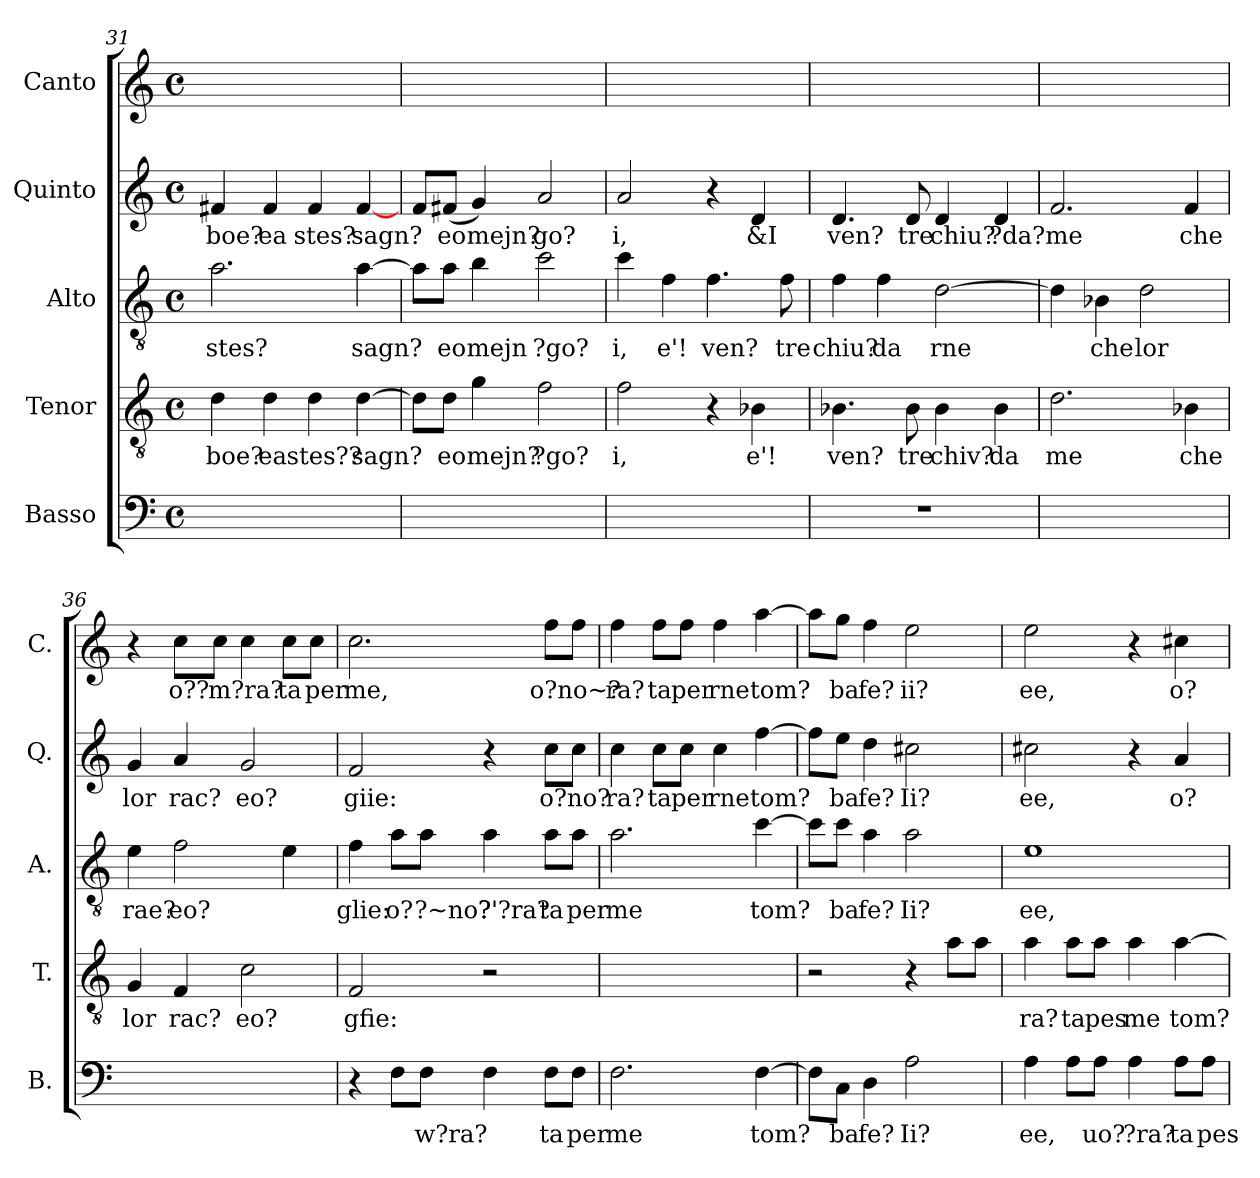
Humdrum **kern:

**kern	**text	**kern	**text	**kern	**text	**kern	**text	**kern	**text
*part5	*part5	*part4	*part4	*part3	*part3	*part2	*part2	*part1	*part1
*staff5	*staff5	*staff4	*staff4	*staff3	*staff3	*staff2	*staff2	*staff1	*staff1
*I"Basso	*	*I"Tenor	*	*I"Alto	*	*I"Quinto	*	*I"Canto	*
*I'B.	*	*I'T.	*	*I'A.	*	*I'Q.	*	*I'C.	*
*clefF4	*	*clefGv2	*	*clefGv2	*	*clefG2	*	*clefG2	*
*k[]	*	*k[]	*	*k[]	*	*k[]	*	*k[]	*
*C:	*	*C:	*	*C:	*	*C:	*	*C:	*
*M4/4	*	*M4/4	*	*M4/4	*	*M4/4	*	*M4/4	*
*met(c)	*	*met(c)	*	*met(c)	*	*met(c)	*	*met(c)	*
=31	=31	=31	=31	=31	=31	=31	=31	=31	=31
!	!	!	!LO:LY:b	!	!LO:LY:b	!	!LO:LY:b	!	!
1ryy	.	4d\	boe?	2.a\	stes?	4f#X/	boe?	1ryy	.
!	!	!	!LO:LY:b	!	!	!	!LO:LY:b	!	!
.	.	4d\	ea	.	.	4f#/	ea	.	.
!	!	!	!LO:LY:b	!	!	!	!LO:LY:b	!	!
.	.	4d\	stes??	.	.	4f#/	stes?	.	.
!	!	!	!LO:LY:b	!	!LO:LY:b	!	!LO:LY:b	!	!
.	.	[4d\	sagn?	[4a\	sagn?	[4f#/	sagn?	.	.
=32	=32	=32	=32	=32	=32	=32	=32	=32	=32
1ryy	.	8d\L]	.	8a\L]	.	8f/L	.	1ryy	.
!	!	!	!LO:LY:b	!	!LO:LY:b	!	!LO:LY:b	!	!
.	.	8d\J	eo	8a\J	eo	(<8f#X/J	eo	.	.
!	!	!	!LO:LY:b	!	!LO:LY:b	!	!LO:LY:b	!	!
.	.	4g\	mejn?	4b\	mejn	4g/)	mejn?	.	.
!	!	!	!LO:LY:b	!	!LO:LY:b	!	!LO:LY:b	!	!
.	.	2f\	?go?	2cc\	?go?	2a/	go?	.	.
!!LO:PB:g=z
=33	=33	=33	=33	=33	=33	=33	=33	=33	=33
!	!	!	!LO:LY:b	!	!LO:LY:b	!	!LO:LY:b	!	!
1ryy	.	2f\	i,	4cc\	i,	2a/	i,	1ryy	.
!	!	!	!	!	!LO:LY:b	!	!	!	!
.	.	.	.	4f\	e'!	.	.	.	.
!	!	!	!	!	!LO:LY:b	!	!	!	!
.	.	4r	.	4.f\	ven?	4r	.	.	.
!	!	!	!LO:LY:b	!	!	!	!LO:LY:b	!	!
.	.	4B-X\	e'!	.	.	4d/	&I	.	.
!	!	!	!	!	!LO:LY:b	!	!	!	!
.	.	.	.	8f\	tre	.	.	.	.
=34	=34	=34	=34	=34	=34	=34	=34	=34	=34
!	!	!	!LO:LY:b	!	!LO:LY:b	!	!LO:LY:b	!	!
1r	.	4.B-X\	ven?	4f\	chiu?	4.d/	ven?	1ryy	.
!	!	!	!	!	!LO:LY:b	!	!	!	!
.	.	.	.	4f\	da	.	.	.	.
!	!	!	!LO:LY:b	!	!	!	!LO:LY:b	!	!
.	.	8B-\	tre	.	.	8d/	tre	.	.
!	!	!	!LO:LY:b	!	!LO:LY:b	!	!LO:LY:b	!	!
.	.	4B-\	chiv?	[2d\	rne	4d/	chiu?	.	.
!	!	!	!LO:LY:b	!	!	!	!LO:LY:b	!	!
.	.	4B-\	da	.	.	4d/	?da?	.	.
=35	=35	=35	=35	=35	=35	=35	=35	=35	=35
!	!	!	!LO:LY:b	!	!	!	!LO:LY:b	!	!
1ryy	.	2.d\	me	4d\]	.	2.f/	me	1ryy	.
!	!	!	!	!	!LO:LY:b	!	!	!	!
.	.	.	.	4B-X\	che	.	.	.	.
!	!	!	!	!	!LO:LY:b	!	!	!	!
.	.	.	.	2d\	lor	.	.	.	.
!	!	!	!LO:LY:b	!	!	!	!LO:LY:b	!	!
.	.	4B-X\	che	.	.	4f/	che	.	.
=36	=36	=36	=36	=36	=36	=36	=36	=36	=36
!	!	!	!LO:LY:b	!	!LO:LY:b	!	!LO:LY:b	!	!
1ryy	.	4G/	lor	4e\	rae?	4g/	lor	4r	.
!	!	!	!LO:LY:b	!	!LO:LY:b	!	!LO:LY:b	!	!LO:LY:b
.	.	4F/	rac?	2f\	eo?	4a/	rac?	8cc\L	o??
!	!	!	!	!	!	!	!	!	!LO:LY:b
.	.	.	.	.	.	.	.	8cc\J	m?ra?
!	!	!	!LO:LY:b	!	!	!	!LO:LY:b	!	!
.	.	2c\	eo?	.	.	2g/	eo?	4cc\	.
!	!	!	!	!	!	!	!	!	!LO:LY:b
.	.	.	.	4e\	.	.	.	8cc\L	ta
!	!	!	!	!	!	!	!	!	!LO:LY:b
.	.	.	.	.	.	.	.	8cc\J	per
=37	=37	=37	=37	=37	=37	=37	=37	=37	=37
!	!	!	!LO:LY:b	!	!LO:LY:b	!	!LO:LY:b	!	!LO:LY:b
4r	.	2F/	gfie:	4f\	glie:	2f/	giie:	2.cc\	me,
!	!	!	!	!	!LO:LY:b	!	!	!	!
8F\L	.	.	.	8a\L	o?	.	.	.	.
!	!LO:LY:b	!	!	!	!LO:LY:b	!	!	!	!
8F\J	w?ra?	.	.	8a\J	?~no?	.	.	.	.
!	!	!	!	!	!LO:LY:b	!	!	!	!
4F\	.	2r	.	4a\	?'?ra?	4r	.	.	.
!	!LO:LY:b	!	!	!	!LO:LY:b	!	!LO:LY:b	!	!LO:LY:b
8F\L	ta	.	.	8a\L	ta	8cc\L	o?no?	8ff\L	o?no~?
!	!LO:LY:b	!	!	!	!LO:LY:b	!	!	!	!
8F\J	per	.	.	8a\J	per	8cc\J	.	8ff\J	.
!!LO:LB:g=z
=38	=38	=38	=38	=38	=38	=38	=38	=38	=38
!	!LO:LY:b	!	!	!	!LO:LY:b	!	!LO:LY:b	!	!LO:LY:b
2.F\	me	1ryy	.	2.a\	me	4cc\	ra?	4ff\	ra?
!	!	!	!	!	!	!	!LO:LY:b	!	!LO:LY:b
.	.	.	.	.	.	8cc\L	ta	8ff\L	ta
!	!	!	!	!	!	!	!LO:LY:b	!	!LO:LY:b
.	.	.	.	.	.	8cc\J	per	8ff\J	per
!	!	!	!	!	!	!	!LO:LY:b	!	!LO:LY:b
.	.	.	.	.	.	4cc\	rne	4ff\	rne
!	!LO:LY:b	!	!	!	!LO:LY:b	!	!LO:LY:b	!	!LO:LY:b
[4F\	tom?	.	.	[4cc\	tom?	[4ff\	tom?	[4aa\	tom?
=39	=39	=39	=39	=39	=39	=39	=39	=39	=39
8F\L]	.	2r	.	8cc\L]	.	8ff\L]	.	8aa\L]	.
!	!LO:LY:b	!	!	!	!LO:LY:b	!	!LO:LY:b	!	!LO:LY:b
8C\J	ba	.	.	8cc\J	ba	8ee\J	ba	8gg\J	ba
!	!LO:LY:b	!	!	!	!LO:LY:b	!	!LO:LY:b	!	!LO:LY:b
4D\	fe?	.	.	4a\	fe?	4dd\	fe?	4ff\	fe?
!	!LO:LY:b	!	!	!	!LO:LY:b	!	!LO:LY:b	!	!LO:LY:b
2A\	Ii?	4r	.	2a\	Ii?	2cc#X\	Ii?	2ee\	ii?
.	.	8a\L	.	.	.	.	.	.	.
.	.	8a\J	.	.	.	.	.	.	.
=40	=40	=40	=40	=40	=40	=40	=40	=40	=40
!	!LO:LY:b	!	!LO:LY:b	!	!LO:LY:b	!	!LO:LY:b	!	!LO:LY:b
4A\	ee,	4a\	ra?	1e	ee,	2cc#X\	ee,	2ee\	ee,
!	!	!	!LO:LY:b	!	!	!	!	!	!
8A\L	.	8a\L	ta	.	.	.	.	.	.
!	!LO:LY:b	!	!LO:LY:b	!	!	!	!	!	!
8A\J	uo?	8a\J	pes	.	.	.	.	.	.
!	!LO:LY:b	!	!LO:LY:b	!	!	!	!	!	!
4A\	?ra?	4a\	me	.	.	4r	.	4r	.
!	!LO:LY:b	!	!LO:LY:b	!	!	!	!LO:LY:b	!	!LO:LY:b
8A\L	ta	[4a\	tom?	.	.	4a/	o?	4cc#X\	o?
!	!LO:LY:b	!	!	!	!	!	!	!	!
8A\J	pes	.	.	.	.	.	.	.	.
=	=	=	=	=	=	=	=	=	=
*-	*-	*-	*-	*-	*-	*-	*-	*-	*-
